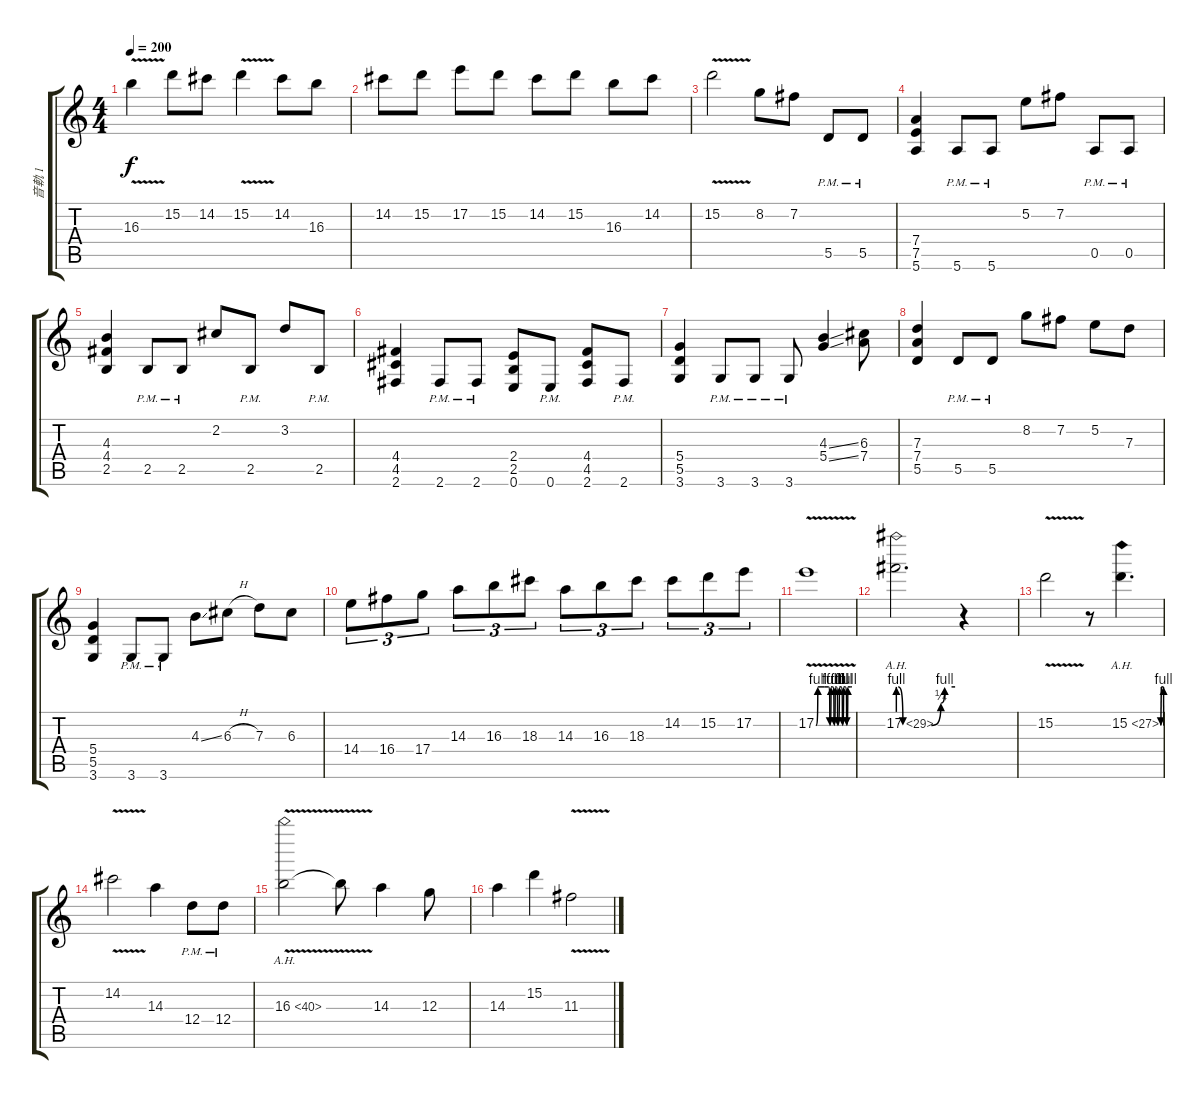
\track ("音軌 1" "音軌 1") {instrument distortionguitar}
\staff {score tabs}
\tuning (E4 B3 G3 D3 A2 E2) {hide}
\ts (4 4)
\tempo 200
\clef g2
\ks c
16.3{v}.4{dy f} 15.2.8 14.2.8 15.2{v}.4 14.2.8 16.3.8 |
14.2.8 15.2.8 17.2.8 15.2.8 14.2.8 15.2.8 16.3.8 14.2.8 |
15.2{v}.2 8.2.8 7.2.8 5.5{pm}.8 5.5{pm}.8 |
(7.4 7.5 5.6).4 5.6{pm}.8 5.6{pm}.8 5.2.8 7.2.8 0.5{pm}.8 0.5{pm}.8 |
(4.3 4.4 2.5).4 2.5{pm}.8 2.5{pm}.8 2.2.8 2.5{pm}.8 3.2.8 2.5{pm}.8 |
(4.4 4.5 2.6).4 2.6{pm}.8 2.6{pm}.8 (2.4 2.5 0.6).8 0.6{pm}.8 (4.4 4.5 2.6).8 2.6{pm}.8 |
(5.4 5.5 3.6).4 3.6{pm}.8 3.6{pm}.8 3.6{pm}.8 (4.3{ss} 5.4{ss}).4 (6.3 7.4).8 |
(7.3 7.4 5.5).4 5.5{pm}.8 5.5{pm}.8 8.2.8 7.2.8 5.2.8 7.3.8 |
(5.4 5.5 3.6).4 3.6{pm}.8 3.6{pm}.8 4.3{ss}.8 6.3{h}.8 7.3.8 6.3.8 |
14.4.8{tu (3 2)} 16.4.8{tu (3 2)} 17.4.8{tu (3 2)} 14.3.8{tu (3 2)} 16.3.8{tu (3 2)} 18.3.8{tu (3 2)} 14.3.8{tu (3 2)} 16.3.8{tu (3 2)} 18.3.8{tu (3 2)} 14.2.8{tu (3 2)} 15.2.8{tu (3 2)} 17.2.8{tu (3 2)} |
17.2{be (custom 0 0 3 4 14 4 21 4 23 0 25 4 28 4 30 0 32 4 34 4 36 0 39 4 42 4 44 0 46 4 49 4 51 0 53 4 58 4 60 4) v}.1 |
17.2{be (custom 0 4 5 0 35 0 45 1 49 4 60 4) ah 12}.2{d} r.4 |
15.2{v}.2 r.8 15.2{be (custom 0 0 2 4 34 4 40 0 60 0) ah 12}.4{d} |
14.2{v}.2 14.3.4 12.4{pm}.8 12.4{pm}.8 |
16.3{ah 24 v}.2 16.3{t}.8 14.3.4 12.3.8 |
14.3.4 15.2.4 11.3{v}.2
